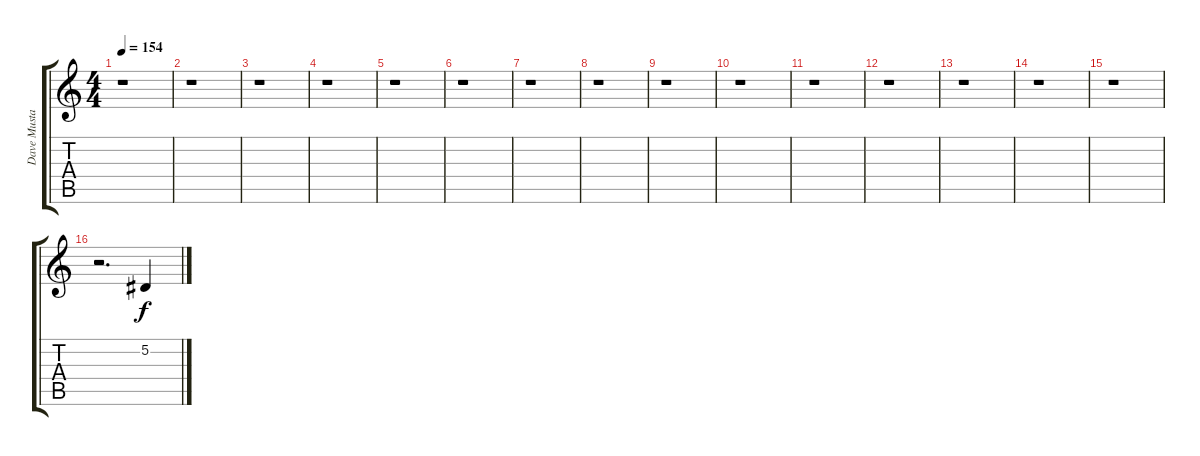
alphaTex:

\track ("Dave Mustaine" "Dave Musta") {instrument choiraahs}
\staff {score tabs}
\tuning (Eb4 Bb3 Gb3 Db3 Ab2 Eb2) {hide}
\ts (4 4)
\tempo 154
\clef g2
\ks c
r.1{dy f instrument choiraahs} |
r.1 |
r.1 |
r.1 |
r.1 |
r.1 |
r.1 |
r.1 |
r.1 |
r.1 |
r.1 |
r.1 |
r.1 |
r.1 |
r.1 |
r.2{d} 5.2.4
